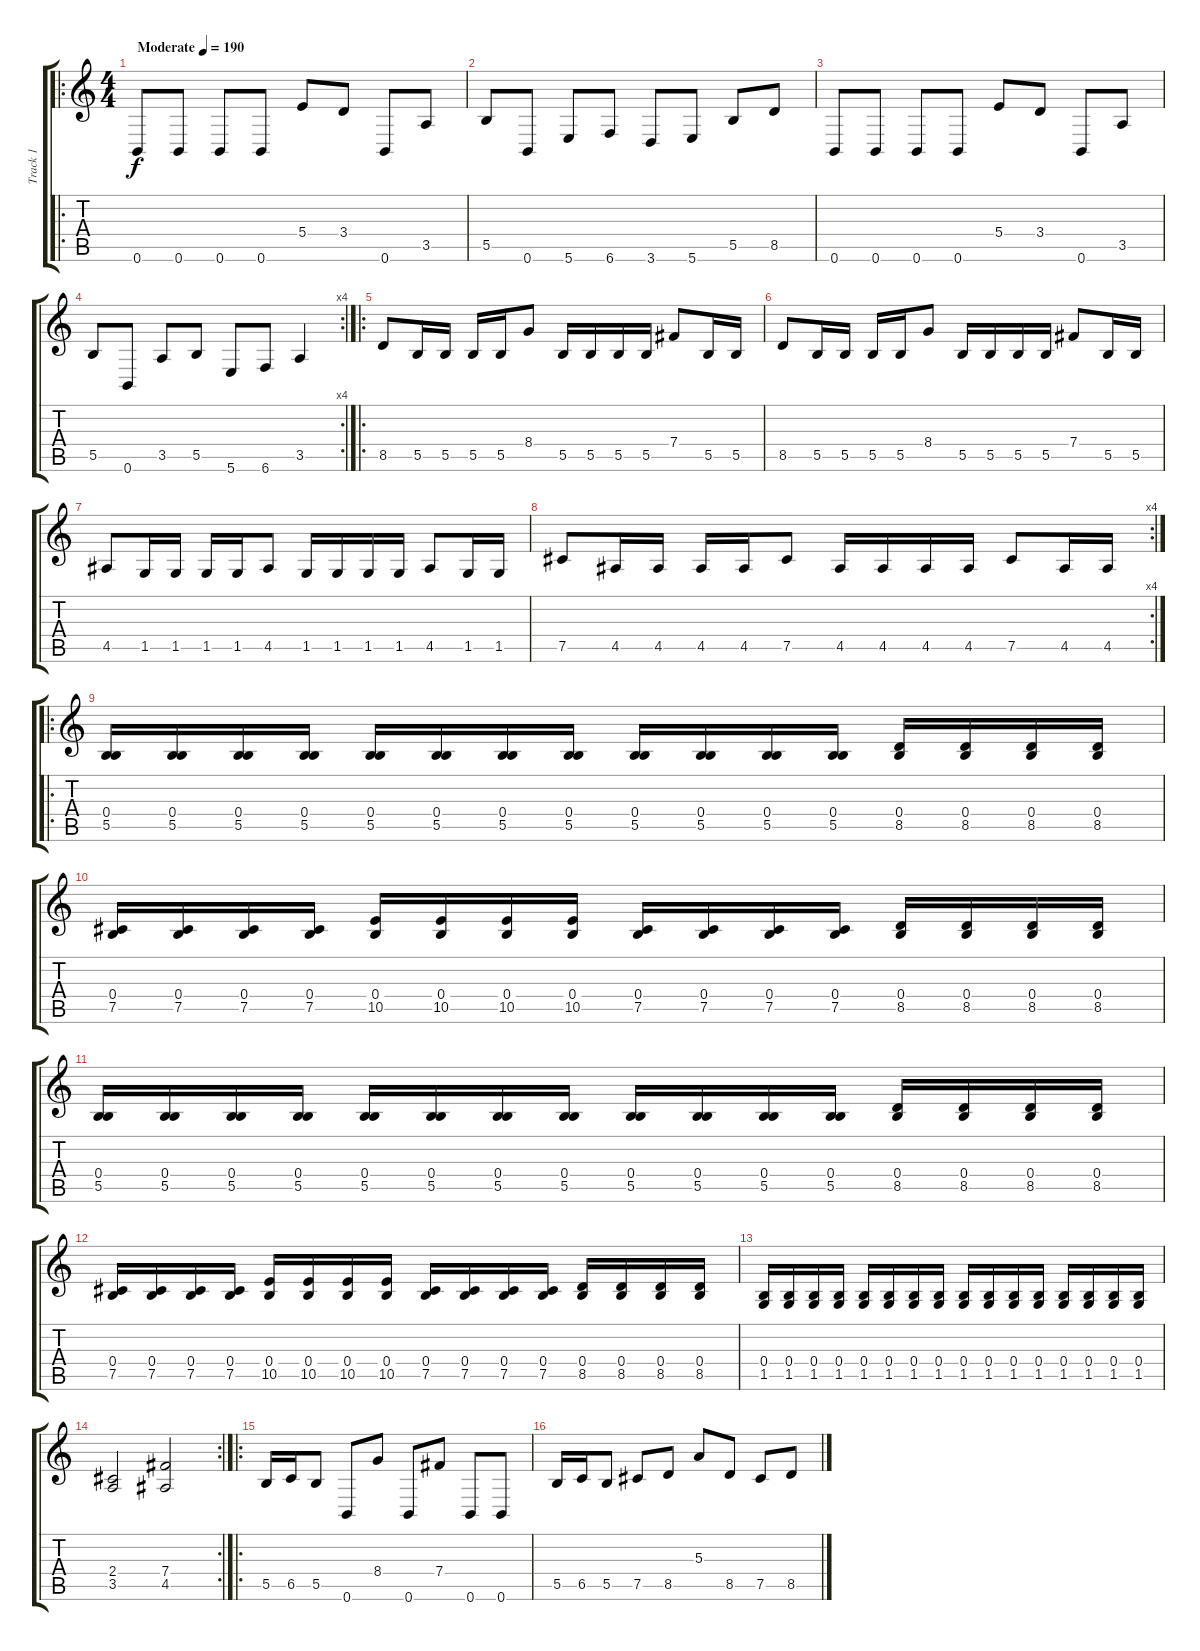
\track ("Track 1" "Track 1") {instrument distortionguitar}
\staff {score tabs}
\tuning (Db4 Ab3 E3 B2 Gb2 B1) {hide}
\ro
\ts (4 4)
\tempo (190 "Moderate")
\clef g2
\ks c
0.6.8{dy f instrument distortionguitar} 0.6.8 0.6.8 0.6.8 5.4.8 3.4.8 0.6.8 3.5.8 |
5.5.8 0.6.8 5.6.8 6.6.8 3.6.8 5.6.8 5.5.8 8.5.8 |
0.6.8 0.6.8 0.6.8 0.6.8 5.4.8 3.4.8 0.6.8 3.5.8 |
\rc 4
5.5.8 0.6.8 3.5.8 5.5.8 5.6.8 6.6.8 3.5.4 |
\ro
8.5.8 5.5.16 5.5.16 5.5.16 5.5.16 8.4.8 5.5.16 5.5.16 5.5.16 5.5.16 7.4.8 5.5.16 5.5.16 |
8.5.8 5.5.16 5.5.16 5.5.16 5.5.16 8.4.8 5.5.16 5.5.16 5.5.16 5.5.16 7.4.8 5.5.16 5.5.16 |
4.5.8 1.5.16 1.5.16 1.5.16 1.5.16 4.5.8 1.5.16 1.5.16 1.5.16 1.5.16 4.5.8 1.5.16 1.5.16 |
\rc 4
7.5.8 4.5.16 4.5.16 4.5.16 4.5.16 7.5.8 4.5.16 4.5.16 4.5.16 4.5.16 7.5.8 4.5.16 4.5.16 |
\ro
(0.4 5.5).16 (0.4 5.5).16 (0.4 5.5).16 (0.4 5.5).16 (0.4 5.5).16 (0.4 5.5).16 (0.4 5.5).16 (0.4 5.5).16 (0.4 5.5).16 (0.4 5.5).16 (0.4 5.5).16 (0.4 5.5).16 (0.4 8.5).16 (0.4 8.5).16 (0.4 8.5).16 (0.4 8.5).16 |
(0.4 7.5).16 (0.4 7.5).16 (0.4 7.5).16 (0.4 7.5).16 (0.4 10.5).16 (0.4 10.5).16 (0.4 10.5).16 (0.4 10.5).16 (0.4 7.5).16 (0.4 7.5).16 (0.4 7.5).16 (0.4 7.5).16 (0.4 8.5).16 (0.4 8.5).16 (0.4 8.5).16 (0.4 8.5).16 |
(0.4 5.5).16 (0.4 5.5).16 (0.4 5.5).16 (0.4 5.5).16 (0.4 5.5).16 (0.4 5.5).16 (0.4 5.5).16 (0.4 5.5).16 (0.4 5.5).16 (0.4 5.5).16 (0.4 5.5).16 (0.4 5.5).16 (0.4 8.5).16 (0.4 8.5).16 (0.4 8.5).16 (0.4 8.5).16 |
(0.4 7.5).16 (0.4 7.5).16 (0.4 7.5).16 (0.4 7.5).16 (0.4 10.5).16 (0.4 10.5).16 (0.4 10.5).16 (0.4 10.5).16 (0.4 7.5).16 (0.4 7.5).16 (0.4 7.5).16 (0.4 7.5).16 (0.4 8.5).16 (0.4 8.5).16 (0.4 8.5).16 (0.4 8.5).16 |
(0.4 1.5).16 (0.4 1.5).16 (0.4 1.5).16 (0.4 1.5).16 (0.4 1.5).16 (0.4 1.5).16 (0.4 1.5).16 (0.4 1.5).16 (0.4 1.5).16 (0.4 1.5).16 (0.4 1.5).16 (0.4 1.5).16 (0.4 1.5).16 (0.4 1.5).16 (0.4 1.5).16 (0.4 1.5).16 |
\rc 2
(2.4 3.5).2 (7.4 4.5).2 |
\ro
5.5.16 6.5.16 5.5.8 0.6.8 8.4.8 0.6.8 7.4.8 0.6.8 0.6.8 |
5.5.16 6.5.16 5.5.8 7.5.8 8.5.8 5.3.8 8.5.8 7.5.8 8.5.8
